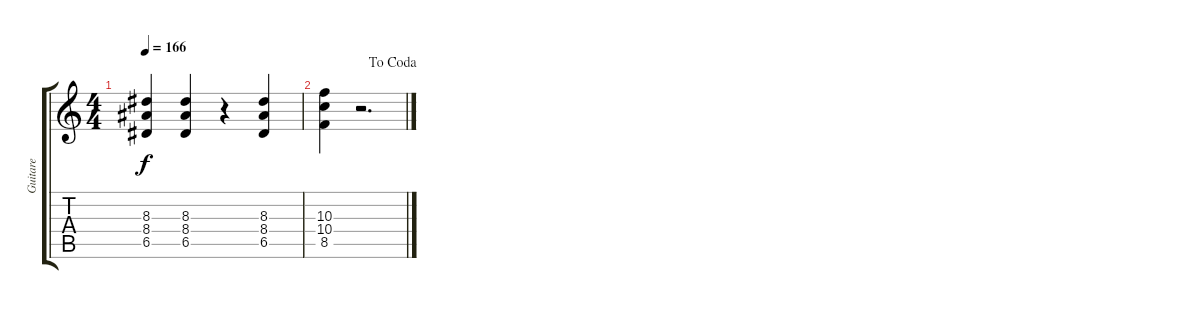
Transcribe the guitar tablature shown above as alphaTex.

\track ("Guitare" "Guitare") {instrument distortionguitar}
\staff {score tabs}
\tuning (E4 B3 G3 D3 A2 E2) {hide}
\ts (4 4)
\tempo 166
\clef g2
\ks c
(8.3 8.4 6.5).4{dy f} (8.3 8.4 6.5).4 r.4 (8.3 8.4 6.5).4 |
\jump dacoda
(10.3 10.4 8.5).4 r.2{d}
